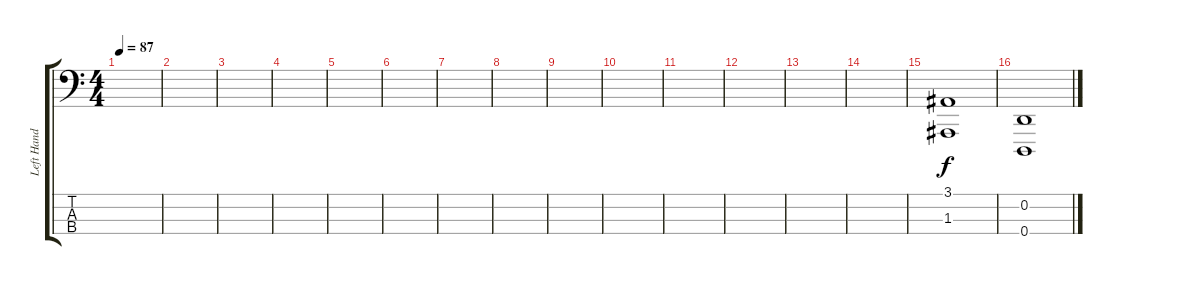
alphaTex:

\track ("Left Hand Piano" "Left Hand ") {instrument brightacousticpiano}
\staff {score tabs}
\tuning (G2 D2 A1 D1) {hide}
\ts (4 4)
\tempo 87
\clef f4
\ks c
|
|
|
|
|
|
|
|
|
|
|
|
|
|
(3.1 1.3).1 |
(0.2 0.4).1
